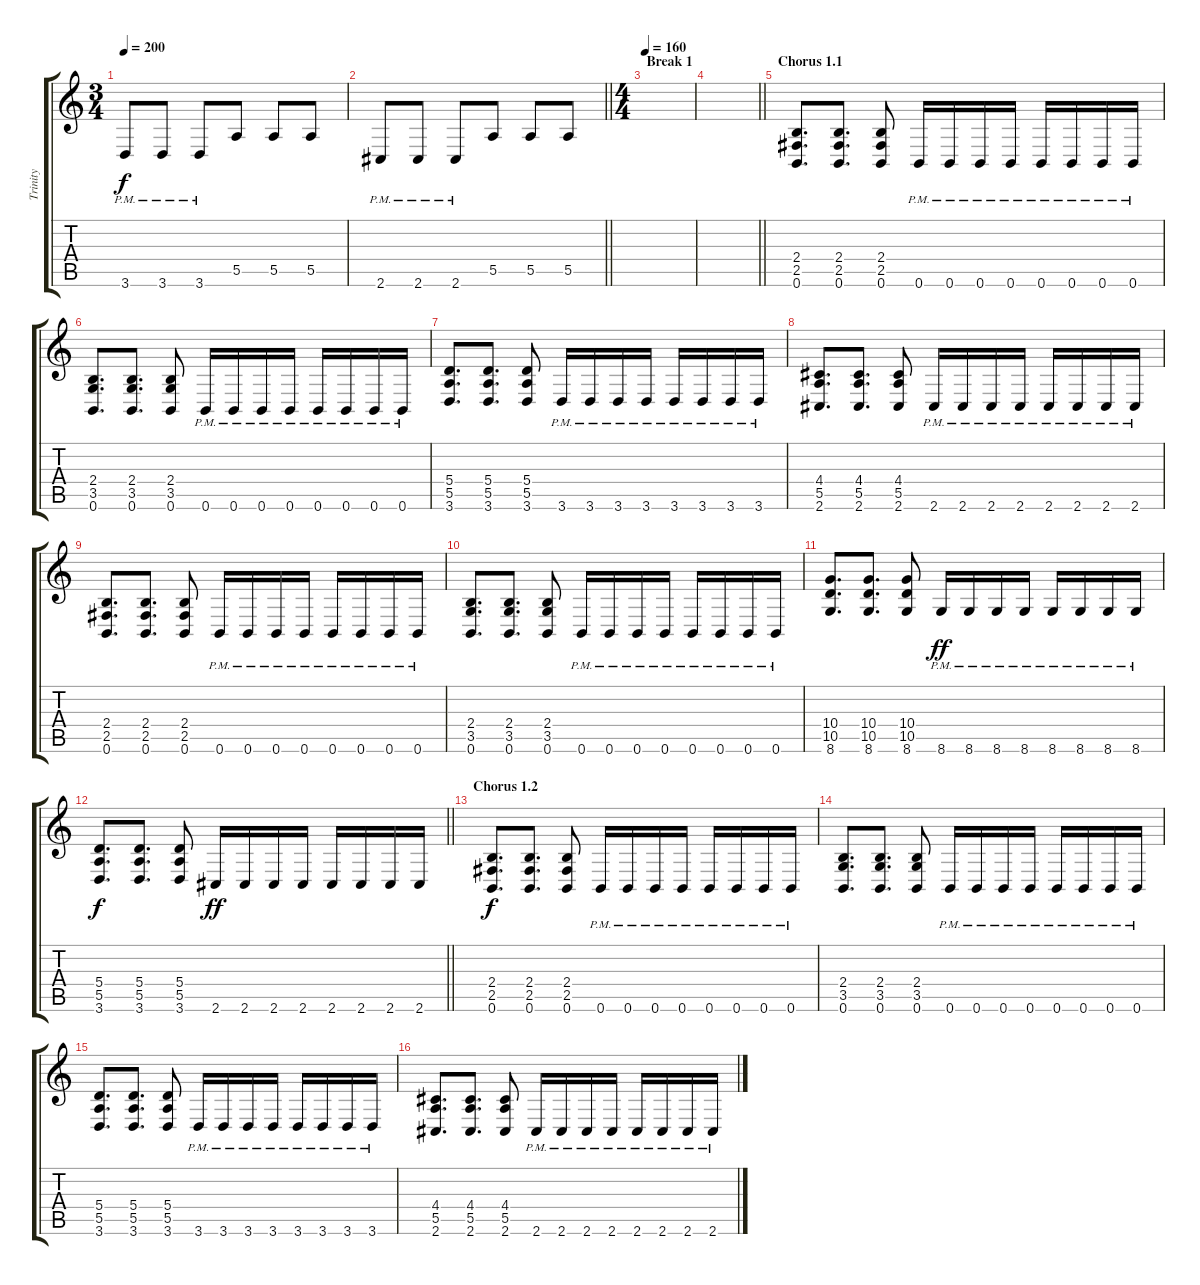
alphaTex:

\track ("Trinity" "Trinity") {instrument distortionguitar}
\staff {score tabs}
\tuning (B3 Gb3 D3 A2 E2 B1) {hide}
\ts (3 4)
\tempo 200
\clef g2
\ks c
3.6{pm}.8{dy f} 3.6{pm}.8 3.6{pm}.8 5.5.8 5.5.8 5.5.8 |
\barLineRight lightlight
2.6{pm}.8 2.6{pm}.8 2.6{pm}.8 5.5.8 5.5.8 5.5.8 |
\ts (4 4)
\section ("" "Break 1")
\tempo 160
|
\barLineRight lightlight
|
\section ("" "Chorus 1.1")
(2.4 2.5 0.6).8{d volume 14} (2.4 2.5 0.6).8{d} (2.4 2.5 0.6).8 0.6{pm}.16 0.6{pm}.16 0.6{pm}.16 0.6{pm}.16 0.6{pm}.16 0.6{pm}.16 0.6{pm}.16 0.6{pm}.16 |
(2.4 3.5 0.6).8{d} (2.4 3.5 0.6).8{d} (2.4 3.5 0.6).8 0.6{pm}.16 0.6{pm}.16 0.6{pm}.16 0.6{pm}.16 0.6{pm}.16 0.6{pm}.16 0.6{pm}.16 0.6{pm}.16 |
(5.4 5.5 3.6).8{d} (5.4 5.5 3.6).8{d} (5.4 5.5 3.6).8 3.6{pm}.16 3.6{pm}.16 3.6{pm}.16 3.6{pm}.16 3.6{pm}.16 3.6{pm}.16 3.6{pm}.16 3.6{pm}.16 |
(4.4 5.5 2.6).8{d} (4.4 5.5 2.6).8{d} (4.4 5.5 2.6).8 2.6{pm}.16 2.6{pm}.16 2.6{pm}.16 2.6{pm}.16 2.6{pm}.16 2.6{pm}.16 2.6{pm}.16 2.6{pm}.16 |
(2.4 2.5 0.6).8{d} (2.4 2.5 0.6).8{d} (2.4 2.5 0.6).8 0.6{pm}.16 0.6{pm}.16 0.6{pm}.16 0.6{pm}.16 0.6{pm}.16 0.6{pm}.16 0.6{pm}.16 0.6{pm}.16 |
(2.4 3.5 0.6).8{d} (2.4 3.5 0.6).8{d} (2.4 3.5 0.6).8 0.6{pm}.16 0.6{pm}.16 0.6{pm}.16 0.6{pm}.16 0.6{pm}.16 0.6{pm}.16 0.6{pm}.16 0.6{pm}.16 |
(10.4 10.5 8.6).8{d} (10.4 10.5 8.6).8{d} (10.4 10.5 8.6).8 8.6{pm}.16{dy ff} 8.6{pm}.16 8.6{pm}.16 8.6{pm}.16 8.6{pm}.16 8.6{pm}.16 8.6{pm}.16 8.6{pm}.16 |
\barLineRight lightlight
(5.4 5.5 3.6).8{d dy f} (5.4 5.5 3.6).8{d} (5.4 5.5 3.6).8 2.6.16{dy ff} 2.6.16 2.6.16 2.6.16 2.6.16 2.6.16 2.6.16 2.6.16 |
\section ("" "Chorus 1.2")
(2.4 2.5 0.6).8{d dy f} (2.4 2.5 0.6).8{d} (2.4 2.5 0.6).8 0.6{pm}.16 0.6{pm}.16 0.6{pm}.16 0.6{pm}.16 0.6{pm}.16 0.6{pm}.16 0.6{pm}.16 0.6{pm}.16 |
(2.4 3.5 0.6).8{d} (2.4 3.5 0.6).8{d} (2.4 3.5 0.6).8 0.6{pm}.16 0.6{pm}.16 0.6{pm}.16 0.6{pm}.16 0.6{pm}.16 0.6{pm}.16 0.6{pm}.16 0.6{pm}.16 |
(5.4 5.5 3.6).8{d} (5.4 5.5 3.6).8{d} (5.4 5.5 3.6).8 3.6{pm}.16 3.6{pm}.16 3.6{pm}.16 3.6{pm}.16 3.6{pm}.16 3.6{pm}.16 3.6{pm}.16 3.6{pm}.16 |
(4.4 5.5 2.6).8{d} (4.4 5.5 2.6).8{d} (4.4 5.5 2.6).8 2.6{pm}.16 2.6{pm}.16 2.6{pm}.16 2.6{pm}.16 2.6{pm}.16 2.6{pm}.16 2.6{pm}.16 2.6{pm}.16
